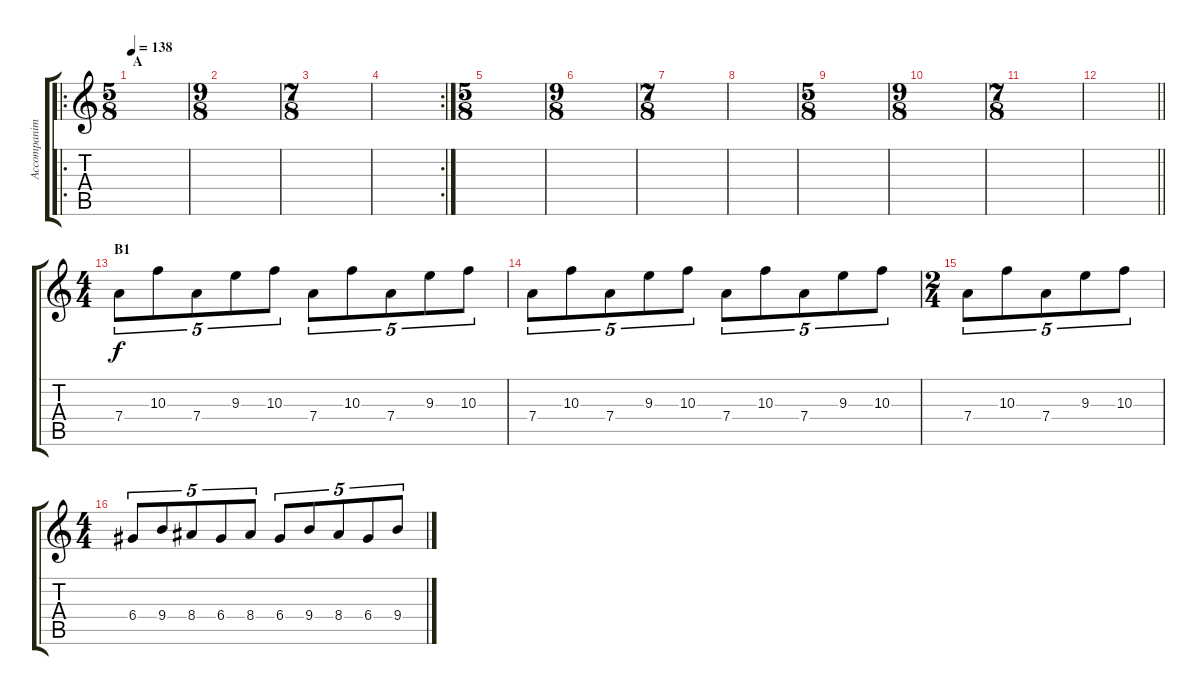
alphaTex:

\track ("Accompaniment R" "Accompanim") {instrument acousticguitarsteel}
\staff {score tabs}
\tuning (E4 B3 G3 D3 A2 E2) {hide}
\ro
\ts (5 8)
\section ("" "A")
\tempo 138
\clef g2
\ks c
|
\ts (9 8)
|
\ts (7 8)
|
\rc 2
|
\ts (5 8)
|
\ts (9 8)
|
\ts (7 8)
|
|
\ts (5 8)
|
\ts (9 8)
|
\ts (7 8)
|
\barLineRight lightlight
|
\ts (4 4)
\section ("" "B1")
7.4.8{tu (5 4)} 10.3.8{tu (5 4)} 7.4.8{tu (5 4)} 9.3.8{tu (5 4)} 10.3.8{tu (5 4)} 7.4.8{tu (5 4)} 10.3.8{tu (5 4)} 7.4.8{tu (5 4)} 9.3.8{tu (5 4)} 10.3.8{tu (5 4)} |
7.4.8{tu (5 4)} 10.3.8{tu (5 4)} 7.4.8{tu (5 4)} 9.3.8{tu (5 4)} 10.3.8{tu (5 4)} 7.4.8{tu (5 4)} 10.3.8{tu (5 4)} 7.4.8{tu (5 4)} 9.3.8{tu (5 4)} 10.3.8{tu (5 4)} |
\ts (2 4)
7.4.8{tu (5 4)} 10.3.8{tu (5 4)} 7.4.8{tu (5 4)} 9.3.8{tu (5 4)} 10.3.8{tu (5 4)} |
\ts (4 4)
6.4.8{tu (5 4)} 9.4.8{tu (5 4)} 8.4.8{tu (5 4)} 6.4.8{tu (5 4)} 8.4.8{tu (5 4)} 6.4.8{tu (5 4)} 9.4.8{tu (5 4)} 8.4.8{tu (5 4)} 6.4.8{tu (5 4)} 9.4.8{tu (5 4)}
